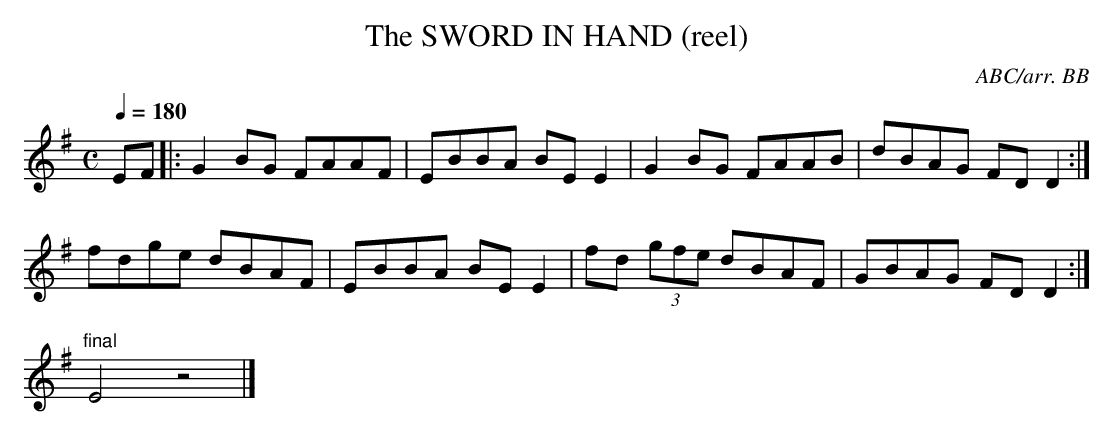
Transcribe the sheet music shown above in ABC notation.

X:1
T:SWORD IN HAND (reel), The
C:ABC/arr. BB
M:C
L:1/8
Q:1/4=180
K:G
EF|:G2BG FAAF|EBBA BEE2|G2BG FAAB|dBAG FDD2:|
fdge dBAF|EBBA BEE2|fd (3gfe dBAF|GBAG FDD2:|
"final"E4z4|]
